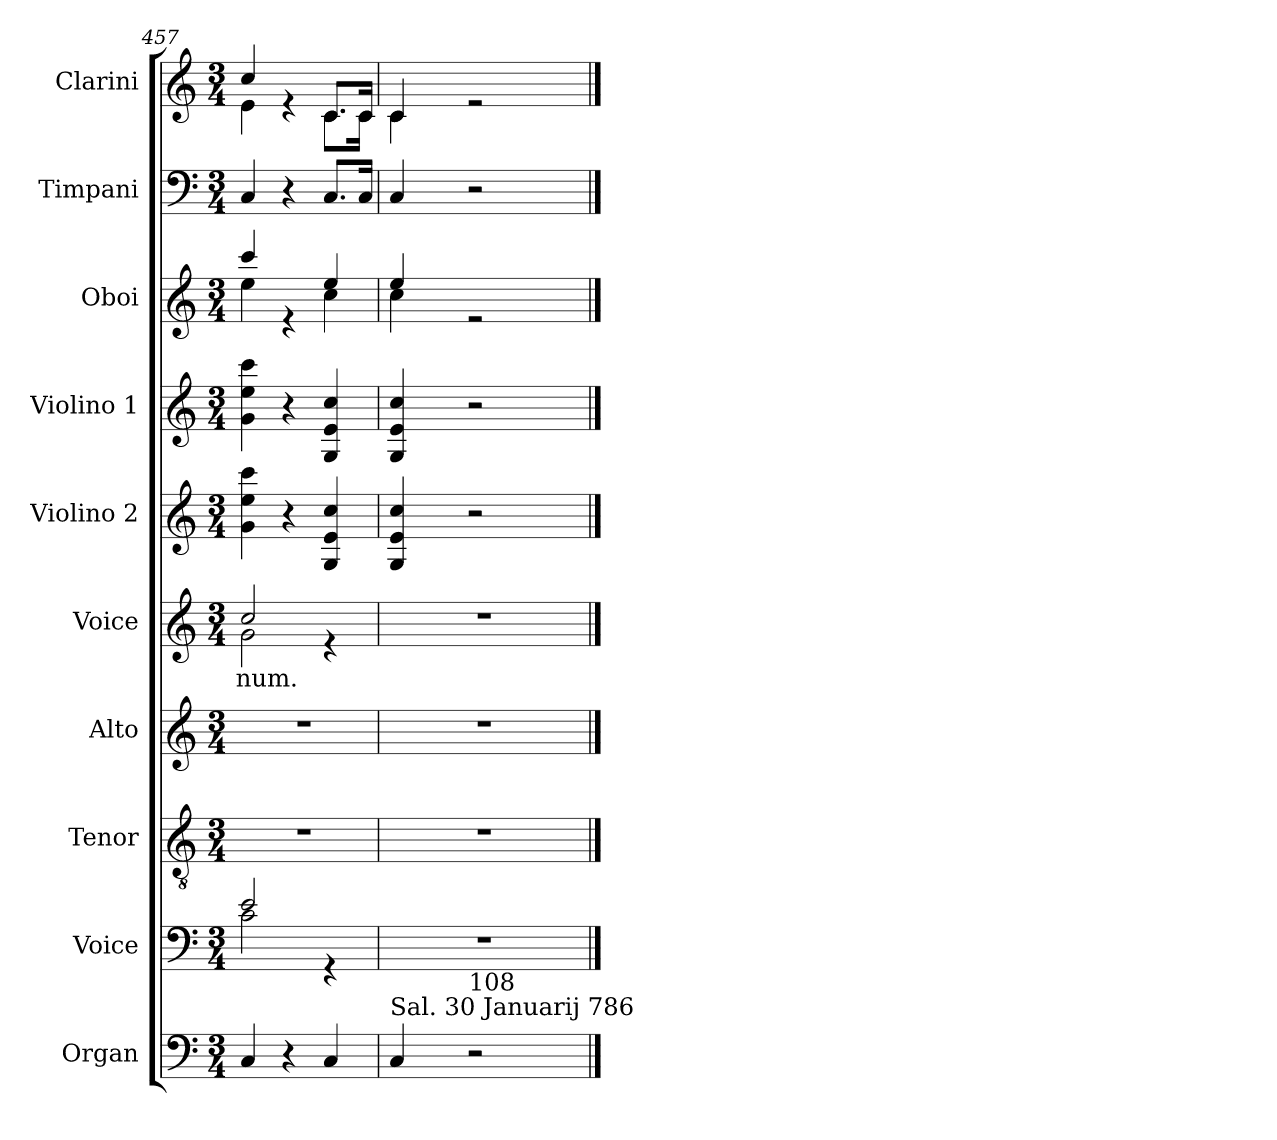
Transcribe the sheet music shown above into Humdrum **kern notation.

**kern	**kern	**kern	**kern	**kern	**text	**kern	**kern	**kern	**kern	**kern
*part10	*part9	*part8	*part7	*part6	*part6	*part5	*part4	*part3	*part2	*part1
*staff10	*staff9	*staff8	*staff7	*staff6	*staff6	*staff5	*staff4	*staff3	*staff2	*staff1
*I"Organ	*I"Voice	*I"Tenor	*I"Alto	*I"Voice	*	*I"Violino 2	*I"Violino 1	*I"Oboi	*I"Timpani	*I"Clarini
*	*	*	*	*	*	*I'Vln	*I'Vln	*I'O	*I'T	*I'C
*clefF4	*clefF4	*clefGv2	*clefG2	*clefG2	*	*clefG2	*clefG2	*clefG2	*clefF4	*clefG2
*k[]	*k[]	*k[]	*k[]	*k[]	*	*k[]	*k[]	*k[]	*k[]	*k[]
*M3/4	*M3/4	*M3/4	*M3/4	*M3/4	*	*M3/4	*M3/4	*M3/4	*M3/4	*M3/4
=457	=457	=457	=457	=457	=457	=457	=457	=457	=457	=457
*	*^	*	*	*	*	*	*	*	*	*
!	!	!	!	!	!	!LO:LY:b	!	!	!	!	!
*	*	*	*	*	*^	*	*	*	*^	*	*^
4C/	2e/	2c\	2.r	2.r	2cc/	2g\	-num.	4g\ 4ee\ 4ccc\	4g\ 4ee\ 4ccc\	4ccc/	4ee\	4C/	4cc/	4e\
4r	.	.	.	.	.	.	.	4r	4r	4re	4ryy	4r	4re	4ryy
4C/	4rGG	4ryy	.	.	4re	4ryy	.	4G/ 4e/ 4cc/	4G/ 4e/ 4cc/	4ee/	4cc\	8.C/L	8.c/L	8.c\L
.	.	.	.	.	.	.	.	.	.	.	.	16C/Jk	16c/Jk	16c\Jk
*	*v	*v	*	*	*v	*v	*	*	*	*	*	*	*	*
=458	=458	=458	=458	=458	=458	=458	=458	=458	=458	=458	=458	=458
!LO:TX:a:t=Sal. 30 Januarij 786	!	!	!	!	!	!	!	!	!	!	!	!
4C/	2.r	2.r	2.r	2.r	.	4G/ 4e/ 4cc/	4G/ 4e/ 4cc/	4ee/	4cc\	4C/	4c/	4c\
!LO:TX:a:t=108	!	!	!	!	!	!	!	!	!	!	!	!
2r	.	.	.	.	.	2r	2r	2re	2ryy	2r	2re	2ryy
*	*	*	*	*	*	*	*	*v	*v	*	*v	*v
==	==	==	==	==	==	==	==	==	==	==
*-	*-	*-	*-	*-	*-	*-	*-	*-	*-	*-
